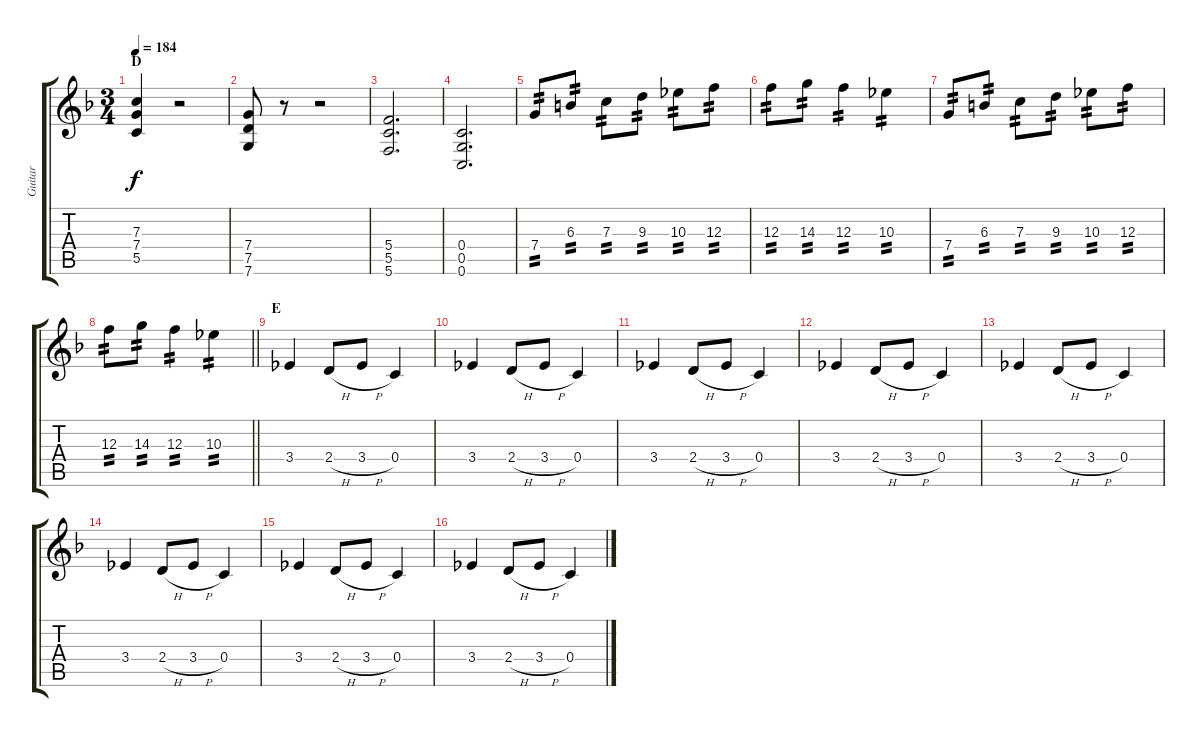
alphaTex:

\track ("Guitar" "Guitar") {instrument distortionguitar}
\staff {score tabs}
\tuning (D4 A3 F3 C3 G2 C2) {hide}
\ts (3 4)
\section ("" "D")
\tempo 184
\clef g2
\ks f
(7.3 7.4 5.5).4{dy f} r.2 |
(7.4 7.5 7.6).8 r.8 r.2 |
(5.4 5.5 5.6).2{d} |
(0.4 0.5 0.6).2{d} |
7.4.8{tp 2} 6.3.8{tp 2} 7.3.8{tp 2} 9.3.8{tp 2} 10.3.8{tp 2} 12.3.8{tp 2} |
12.3.8{tp 2} 14.3.8{tp 2} 12.3.4{tp 2} 10.3.4{tp 2} |
7.4.8{tp 2} 6.3.8{tp 2} 7.3.8{tp 2} 9.3.8{tp 2} 10.3.8{tp 2} 12.3.8{tp 2} |
\barLineRight lightlight
12.3.8{tp 2} 14.3.8{tp 2} 12.3.4{tp 2} 10.3.4{tp 2} |
\section ("" "E")
3.4.4 2.4{h}.8 3.4{h}.8 0.4.4 |
3.4.4 2.4{h}.8 3.4{h}.8 0.4.4 |
3.4.4 2.4{h}.8 3.4{h}.8 0.4.4 |
3.4.4 2.4{h}.8 3.4{h}.8 0.4.4 |
3.4.4 2.4{h}.8 3.4{h}.8 0.4.4 |
3.4.4 2.4{h}.8 3.4{h}.8 0.4.4 |
3.4.4 2.4{h}.8 3.4{h}.8 0.4.4 |
3.4.4 2.4{h}.8 3.4{h}.8 0.4.4
